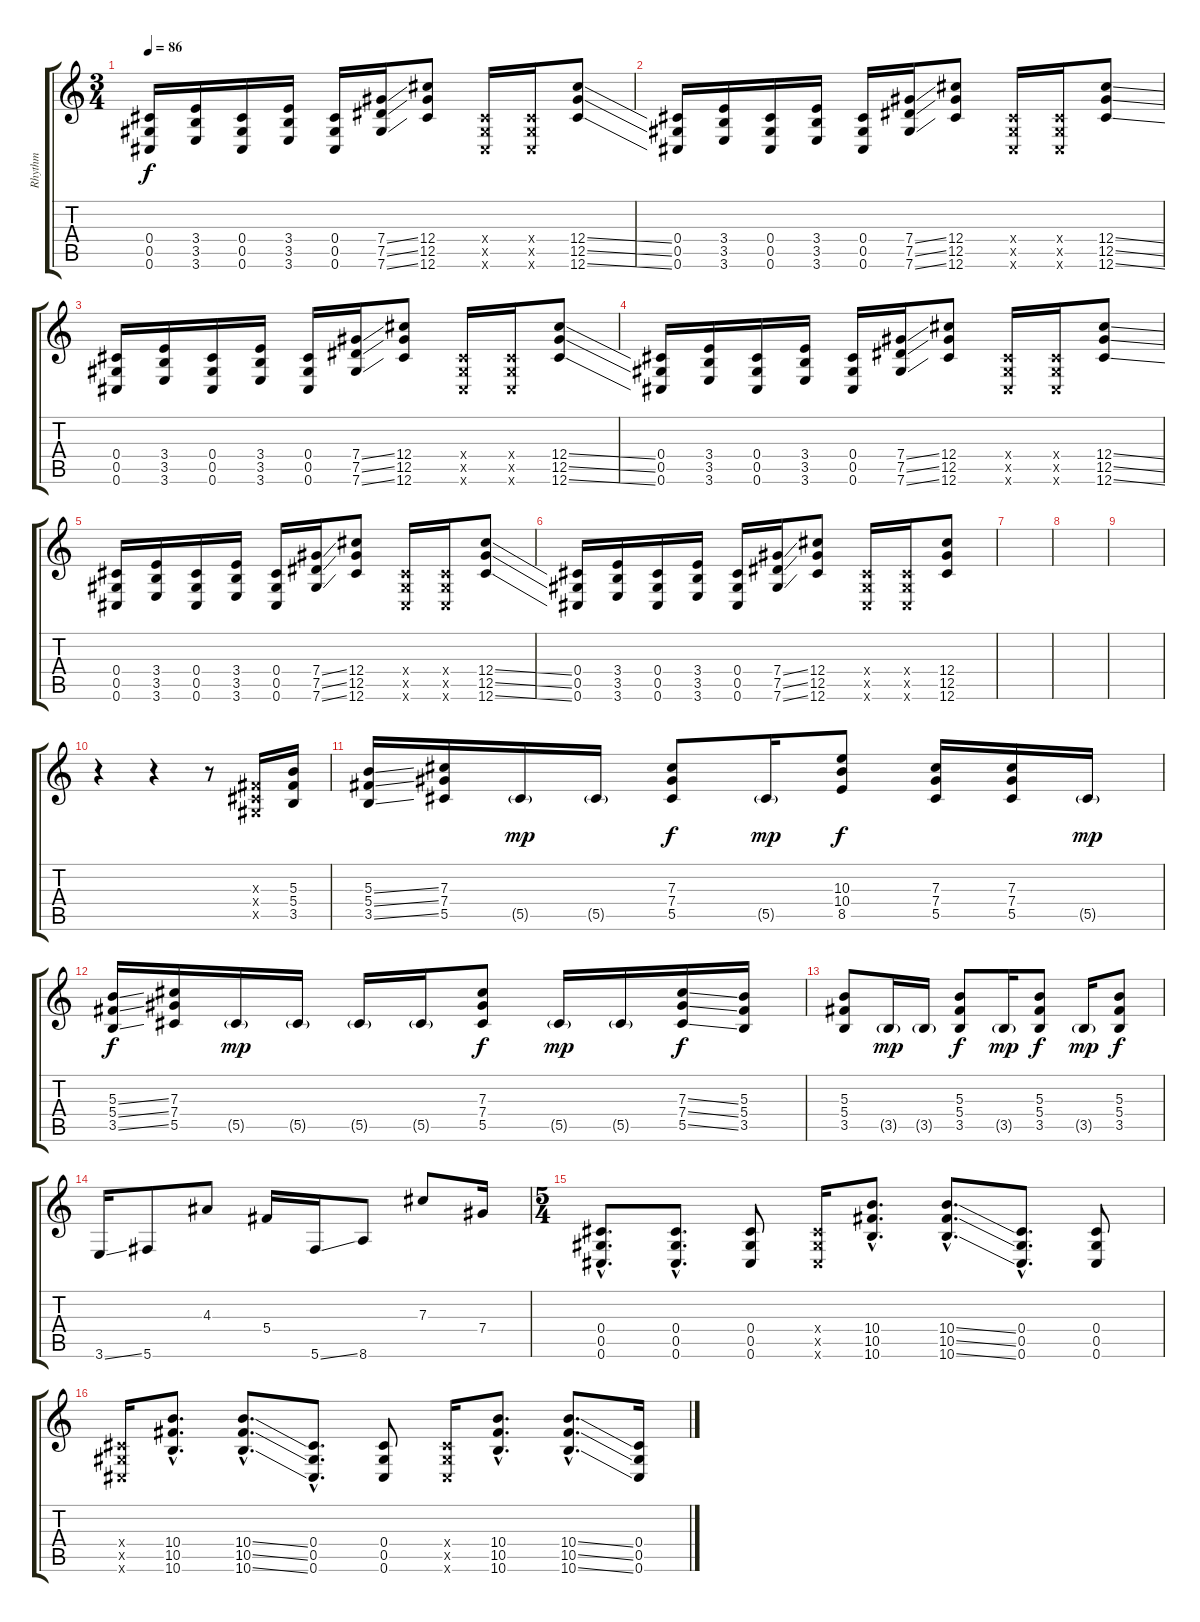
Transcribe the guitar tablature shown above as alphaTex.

\track ("Rhythm" "Rhythm") {instrument distortionguitar}
\staff {score tabs}
\tuning (Eb4 Bb3 Gb3 Db3 Ab2 Db2) {hide}
\ts (3 4)
\tempo 86
\clef g2
\ks c
(0.4 0.5 0.6).16{dy f instrument distortionguitar} (3.4 3.5 3.6).16 (0.4 0.5 0.6).16 (3.4 3.5 3.6).16 (0.4 0.5 0.6).16 (7.4{ss} 7.5{ss} 7.6{ss}).16 (12.4 12.5 12.6).8 (0.4{x} 0.5{x} 0.6{x}).16 (0.4{x} 0.5{x} 0.6{x}).16 (12.4{ss} 12.5{ss} 12.6{ss}).8 |
(0.4 0.5 0.6).16{instrument distortionguitar} (3.4 3.5 3.6).16 (0.4 0.5 0.6).16 (3.4 3.5 3.6).16 (0.4 0.5 0.6).16 (7.4{ss} 7.5{ss} 7.6{ss}).16 (12.4 12.5 12.6).8 (0.4{x} 0.5{x} 0.6{x}).16 (0.4{x} 0.5{x} 0.6{x}).16 (12.4{ss} 12.5{ss} 12.6{ss}).8 |
(0.4 0.5 0.6).16{instrument distortionguitar} (3.4 3.5 3.6).16 (0.4 0.5 0.6).16 (3.4 3.5 3.6).16 (0.4 0.5 0.6).16 (7.4{ss} 7.5{ss} 7.6{ss}).16 (12.4 12.5 12.6).8 (0.4{x} 0.5{x} 0.6{x}).16 (0.4{x} 0.5{x} 0.6{x}).16 (12.4{ss} 12.5{ss} 12.6{ss}).8 |
(0.4 0.5 0.6).16{instrument distortionguitar} (3.4 3.5 3.6).16 (0.4 0.5 0.6).16 (3.4 3.5 3.6).16 (0.4 0.5 0.6).16 (7.4{ss} 7.5{ss} 7.6{ss}).16 (12.4 12.5 12.6).8 (0.4{x} 0.5{x} 0.6{x}).16 (0.4{x} 0.5{x} 0.6{x}).16 (12.4{ss} 12.5{ss} 12.6{ss}).8 |
(0.4 0.5 0.6).16{instrument distortionguitar} (3.4 3.5 3.6).16 (0.4 0.5 0.6).16 (3.4 3.5 3.6).16 (0.4 0.5 0.6).16 (7.4{ss} 7.5{ss} 7.6{ss}).16 (12.4 12.5 12.6).8 (0.4{x} 0.5{x} 0.6{x}).16 (0.4{x} 0.5{x} 0.6{x}).16 (12.4{ss} 12.5{ss} 12.6{ss}).8 |
(0.4 0.5 0.6).16{instrument distortionguitar} (3.4 3.5 3.6).16 (0.4 0.5 0.6).16 (3.4 3.5 3.6).16 (0.4 0.5 0.6).16 (7.4{ss} 7.5{ss} 7.6{ss}).16 (12.4 12.5 12.6).8 (0.4{x} 0.5{x} 0.6{x}).16 (0.4{x} 0.5{x} 0.6{x}).16 (12.4 12.5 12.6).8 |
|
|
|
r.4 r.4 r.8 (0.3{x} 0.4{x} 0.5{x}).16{balance 4} (5.3 5.4 3.5).16 |
(5.3{ss} 5.4{ss} 3.5{ss}).16{volume 13 balance 4 instrument overdrivenguitar} (7.3 7.4 5.5).16 5.5{g}.16{dy mp} 5.5{g}.16 (7.3 7.4 5.5).8{dy f} 5.5{g}.16{dy mp} (10.3 10.4 8.5).8{dy f} (7.3 7.4 5.5).16 (7.3 7.4 5.5).16 5.5{g}.16{dy mp} |
(5.3{ss} 5.4{ss} 3.5{ss}).16{dy f balance 4} (7.3 7.4 5.5).16 5.5{g}.16{dy mp} 5.5{g}.16 5.5{g}.16 5.5{g}.16 (7.3 7.4 5.5).8{dy f} 5.5{g}.16{dy mp} 5.5{g}.16 (7.3{ss} 7.4{ss} 5.5{ss}).16{dy f} (5.3 5.4 3.5).16 |
(5.3 5.4 3.5).8{balance 4} 3.5{g}.16{dy mp} 3.5{g}.16 (5.3 5.4 3.5).8{dy f} 3.5{g}.16{dy mp} (5.3 5.4 3.5).8{dy f} 3.5{g}.16{dy mp} (5.3 5.4 3.5).8{dy f} |
3.6{ss}.16{volume 13 balance 4} 5.6.8 4.3.8 5.4.16 5.6{ss}.16 8.6.8 7.3.8 7.4.16 |
\ts (5 4)
(0.4{hac} 0.5{hac} 0.6{hac}).8{d volume 13 balance 8} (0.4{hac} 0.5{hac} 0.6{hac}).8{d} (0.4 0.5 0.6).8 (0.4{x} 0.5{x} 0.6{x}).16 (10.4{hac} 10.5{hac} 10.6{hac}).8{d} (10.4{ss hac} 10.5{ss hac} 10.6{ss hac}).8{d} (0.4{hac} 0.5{hac} 0.6{hac}).8{d} (0.4 0.5 0.6).8 |
(0.4{x} 0.5{x} 0.6{x}).16 (10.4{hac} 10.5{hac} 10.6{hac}).8{d} (10.4{ss hac} 10.5{ss hac} 10.6{ss hac}).8{d} (0.4{hac} 0.5{hac} 0.6{hac}).8{d} (0.4 0.5 0.6).8 (0.4{x} 0.5{x} 0.6{x}).16 (10.4{hac} 10.5{hac} 10.6{hac}).8{d} (10.4{ss hac} 10.5{ss hac} 10.6{ss hac}).8{d} (0.4 0.5 0.6).16
